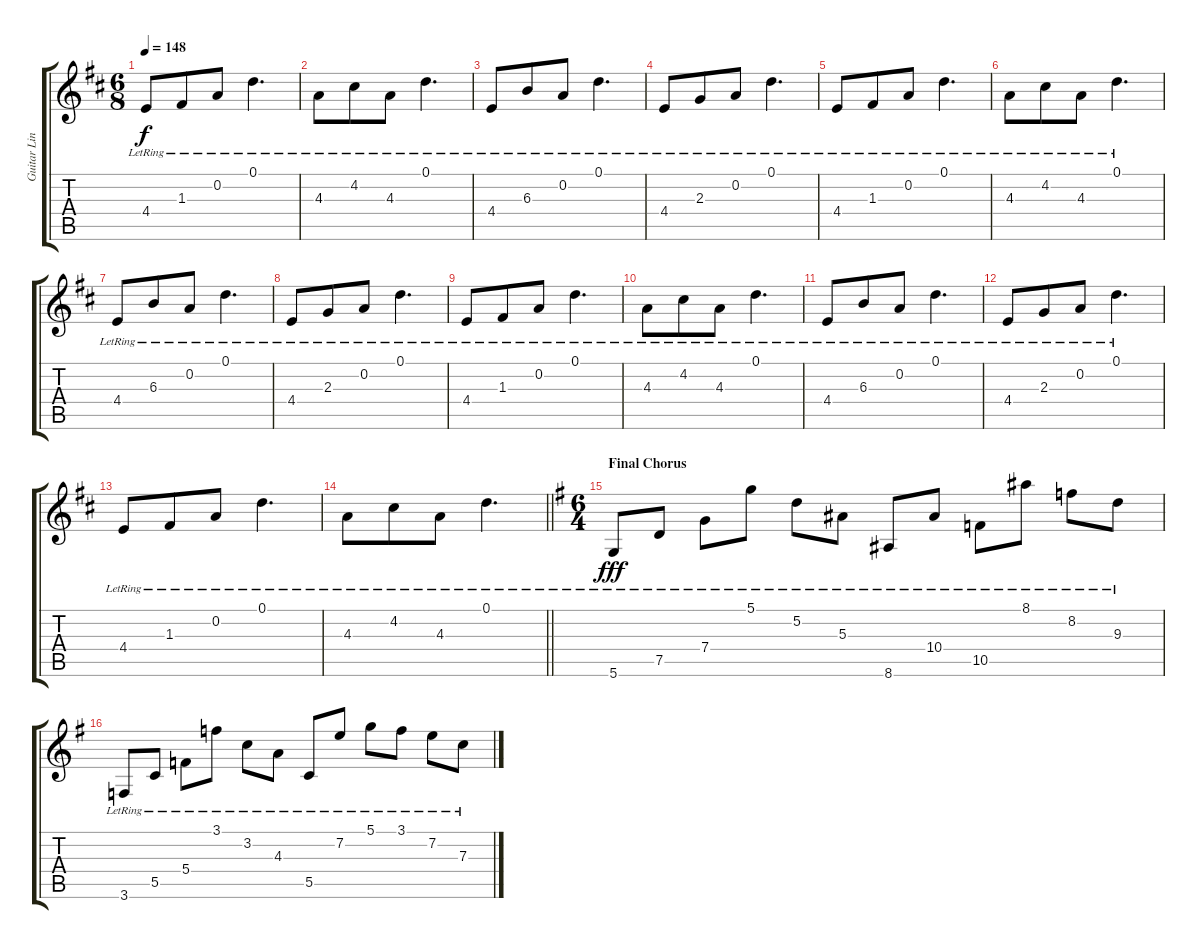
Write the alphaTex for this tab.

\track ("Guitar Line 1 [Clean]" "Guitar Lin") {instrument acousticguitarsteel}
\staff {score tabs}
\tuning (D4 A3 F3 C3 G2 D2) {hide}
\ts (6 8)
\tempo 148
\clef g2
\ks d
4.4{lr}.8{dy f} 1.3{lr}.8 0.2{lr}.8 0.1{lr}.4{d} |
4.3{lr}.8 4.2{lr}.8 4.3{lr}.8 0.1{lr}.4{d} |
4.4{lr}.8 6.3{lr}.8 0.2{lr}.8 0.1{lr}.4{d} |
4.4{lr}.8 2.3{lr}.8 0.2{lr}.8 0.1{lr}.4{d} |
4.4{lr}.8 1.3{lr}.8 0.2{lr}.8 0.1{lr}.4{d} |
4.3{lr}.8 4.2{lr}.8 4.3{lr}.8 0.1{lr}.4{d} |
4.4{lr}.8 6.3{lr}.8 0.2{lr}.8 0.1{lr}.4{d} |
4.4{lr}.8 2.3{lr}.8 0.2{lr}.8 0.1{lr}.4{d} |
4.4{lr}.8 1.3{lr}.8 0.2{lr}.8 0.1{lr}.4{d} |
4.3{lr}.8 4.2{lr}.8 4.3{lr}.8 0.1{lr}.4{d} |
4.4{lr}.8 6.3{lr}.8 0.2{lr}.8 0.1{lr}.4{d} |
4.4{lr}.8 2.3{lr}.8 0.2{lr}.8 0.1{lr}.4{d} |
4.4{lr}.8 1.3{lr}.8 0.2{lr}.8 0.1{lr}.4{d} |
\barLineRight lightlight
4.3{lr}.8 4.2{lr}.8 4.3{lr}.8 0.1{lr}.4{d} |
\ts (6 4)
\section ("" "Final Chorus ")
\ks g
5.6{lr}.8{dy fff instrument acousticguitarsteel} 7.5{lr}.8 7.4{lr}.8 5.1{lr}.8 5.2{lr}.8 5.3{lr}.8 8.6{lr}.8 10.4{lr}.8 10.5{lr}.8 8.1{lr}.8 8.2{lr}.8 9.3{lr}.8 |
3.6{lr}.8 5.5{lr}.8 5.4{lr}.8 3.1{lr}.8 3.2{lr}.8 4.3{lr}.8 5.5{lr}.8 7.2{lr}.8 5.1{lr}.8 3.1{lr}.8 7.2{lr}.8 7.3{lr}.8
